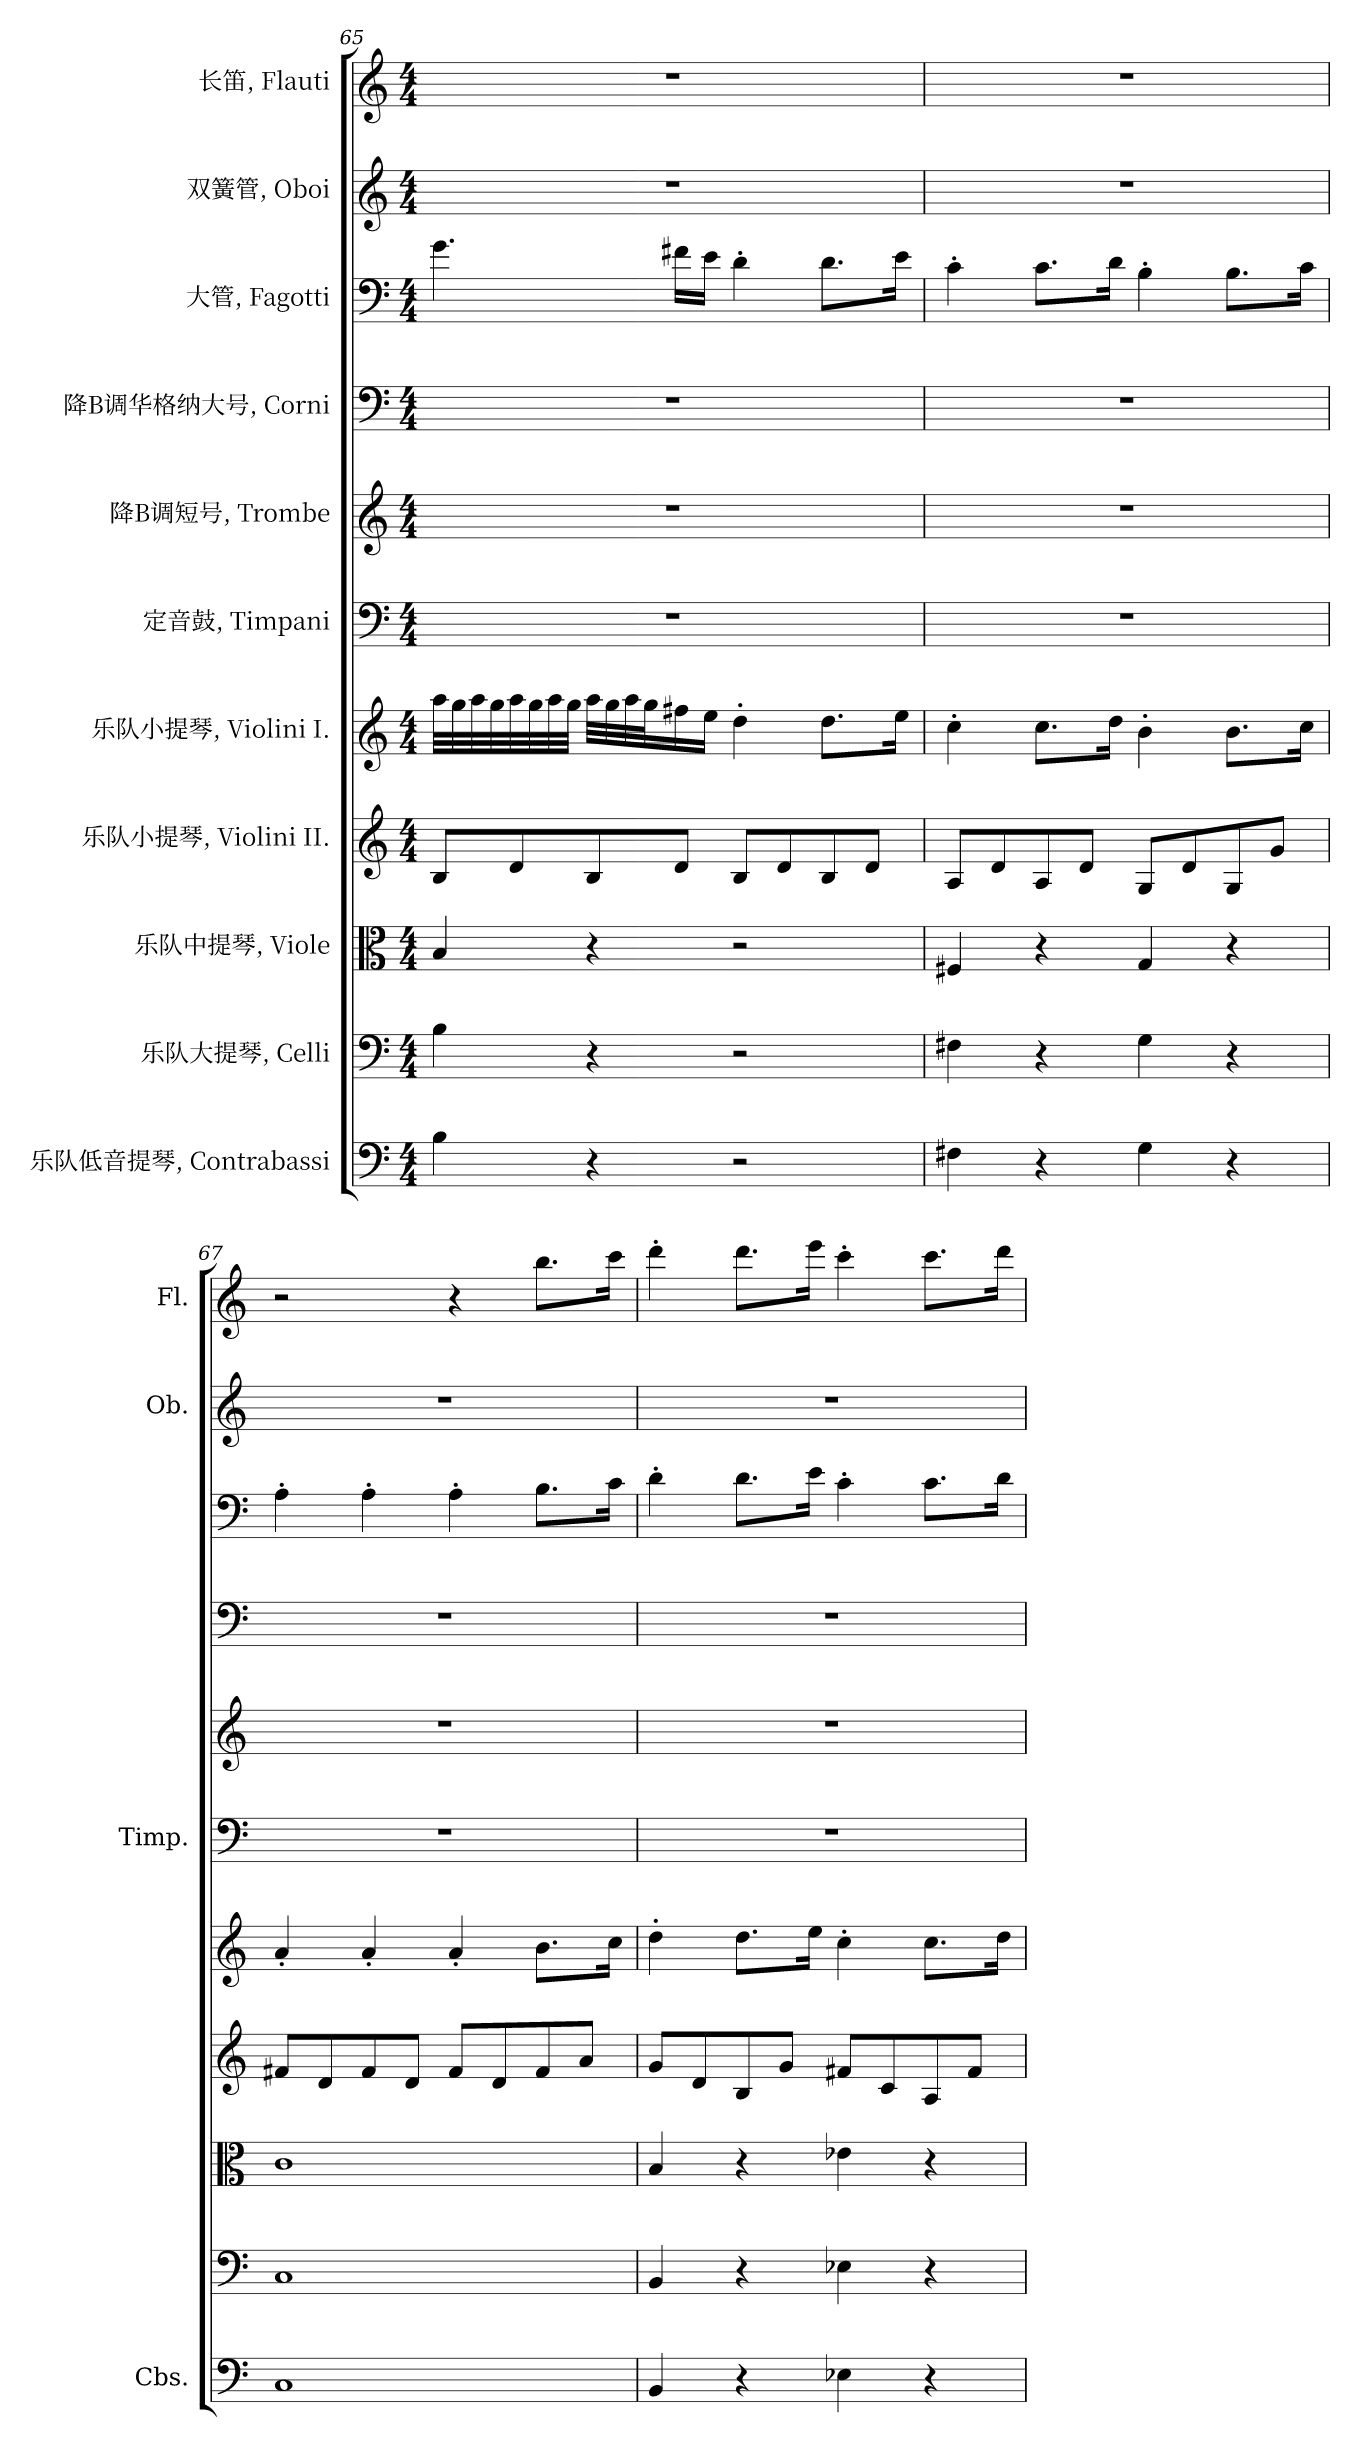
**kern	**kern	**kern	**kern	**kern	**kern	**kern	**kern	**kern	**kern	**kern
*part11	*part10	*part9	*part8	*part7	*part6	*part5	*part4	*part3	*part2	*part1
*staff11	*staff10	*staff9	*staff8	*staff7	*staff6	*staff5	*staff4	*staff3	*staff2	*staff1
*I"乐队低音提琴, Contrabassi	*I"乐队大提琴, Celli	*I"乐队中提琴, Viole	*I"乐队小提琴, Violini II.	*I"乐队小提琴, Violini I.	*I"定音鼓, Timpani	*I"降B调短号, Trombe	*I"降B调华格纳大号, Corni	*I"大管, Fagotti	*I"双簧管, Oboi	*I"长笛, Flauti
*I'Cbs.	*	*	*	*	*I'Timp.	*	*	*	*I'Ob.	*I'Fl.
!!LO:PB:g=z
*clefF4	*clefF4	*clefC3	*clefG2	*clefG2	*clefF4	*clefG2	*clefF4	*clefF4	*clefG2	*clefG2
*ITrd7c12	*	*	*	*	*	*ITrd1c2	*ITrd1c2	*	*	*
*k[]	*k[]	*k[]	*k[]	*k[]	*k[]	*k[b-e-]	*k[b-e-]	*k[]	*k[]	*k[]
*M4/4	*M4/4	*M4/4	*M4/4	*M4/4	*M4/4	*M4/4	*M4/4	*M4/4	*M4/4	*M4/4
=65	=65	=65	=65	=65	=65	=65	=65	=65	=65	=65
4BB\	4B\	4B/	8B/L	32aa\LLL	1r	1r	1r	4.g\	1r	1r
.	.	.	.	32gg\	.	.	.	.	.	.
.	.	.	.	32aa\	.	.	.	.	.	.
.	.	.	.	32gg\	.	.	.	.	.	.
.	.	.	8d/	32aa\	.	.	.	.	.	.
.	.	.	.	32gg\	.	.	.	.	.	.
.	.	.	.	32aa\	.	.	.	.	.	.
.	.	.	.	32gg\JJJ	.	.	.	.	.	.
4r	4r	4r	8B/	32aa\LLL	.	.	.	.	.	.
.	.	.	.	32gg\	.	.	.	.	.	.
.	.	.	.	32aa\	.	.	.	.	.	.
.	.	.	.	32gg\J	.	.	.	.	.	.
.	.	.	8d/J	16ff#X\	.	.	.	16f#X\LL	.	.
.	.	.	.	16ee\JJ	.	.	.	16e\JJ	.	.
2r	2r	2r	8B/L	4dd'\	.	.	.	4d'\	.	.
.	.	.	8d/	.	.	.	.	.	.	.
.	.	.	8B/	8.dd\L	.	.	.	8.d\L	.	.
.	.	.	8d/J	.	.	.	.	.	.	.
.	.	.	.	16ee\Jk	.	.	.	16e\Jk	.	.
=66	=66	=66	=66	=66	=66	=66	=66	=66	=66	=66
4FF#X\	4F#X\	4F#X/	8A/L	4cc'\	1r	1r	1r	4c'\	1r	1r
.	.	.	8d/	.	.	.	.	.	.	.
4r	4r	4r	8A/	8.cc\L	.	.	.	8.c\L	.	.
.	.	.	8d/J	.	.	.	.	.	.	.
.	.	.	.	16dd\Jk	.	.	.	16d\Jk	.	.
4GG\	4G\	4G/	8G/L	4b'\	.	.	.	4B'\	.	.
.	.	.	8d/	.	.	.	.	.	.	.
4r	4r	4r	8G/	8.b\L	.	.	.	8.B\L	.	.
.	.	.	8g/J	.	.	.	.	.	.	.
.	.	.	.	16cc\Jk	.	.	.	16c\Jk	.	.
=67	=67	=67	=67	=67	=67	=67	=67	=67	=67	=67
1CC	1C	1c	8f#X/L	4a'/	1r	1r	1r	4A'\	1r	2r
.	.	.	8d/	.	.	.	.	.	.	.
.	.	.	8f#/	4a'/	.	.	.	4A'\	.	.
.	.	.	8d/J	.	.	.	.	.	.	.
.	.	.	8f#/L	4a'/	.	.	.	4A'\	.	4r
.	.	.	8d/	.	.	.	.	.	.	.
.	.	.	8f#/	8.b\L	.	.	.	8.B\L	.	8.bb\L
.	.	.	8a/J	.	.	.	.	.	.	.
.	.	.	.	16cc\Jk	.	.	.	16c\Jk	.	16ccc\Jk
!!LO:PB:g=z
=68	=68	=68	=68	=68	=68	=68	=68	=68	=68	=68
4BBB/	4BB/	4B/	8g/L	4dd'\	1r	1r	1r	4d'\	1r	4ddd'\
.	.	.	8d/	.	.	.	.	.	.	.
4r	4r	4r	8B/	8.dd\L	.	.	.	8.d\L	.	8.ddd\L
.	.	.	8g/J	.	.	.	.	.	.	.
.	.	.	.	16ee\Jk	.	.	.	16e\Jk	.	16eee\Jk
4EE-X\	4E-X\	4e-X\	8f#X/L	4cc'\	.	.	.	4c'\	.	4ccc'\
.	.	.	8c/	.	.	.	.	.	.	.
4r	4r	4r	8A/	8.cc\L	.	.	.	8.c\L	.	8.ccc\L
.	.	.	8f#/J	.	.	.	.	.	.	.
.	.	.	.	16dd\Jk	.	.	.	16d\Jk	.	16ddd\Jk
=	=	=	=	=	=	=	=	=	=	=
*-	*-	*-	*-	*-	*-	*-	*-	*-	*-	*-
